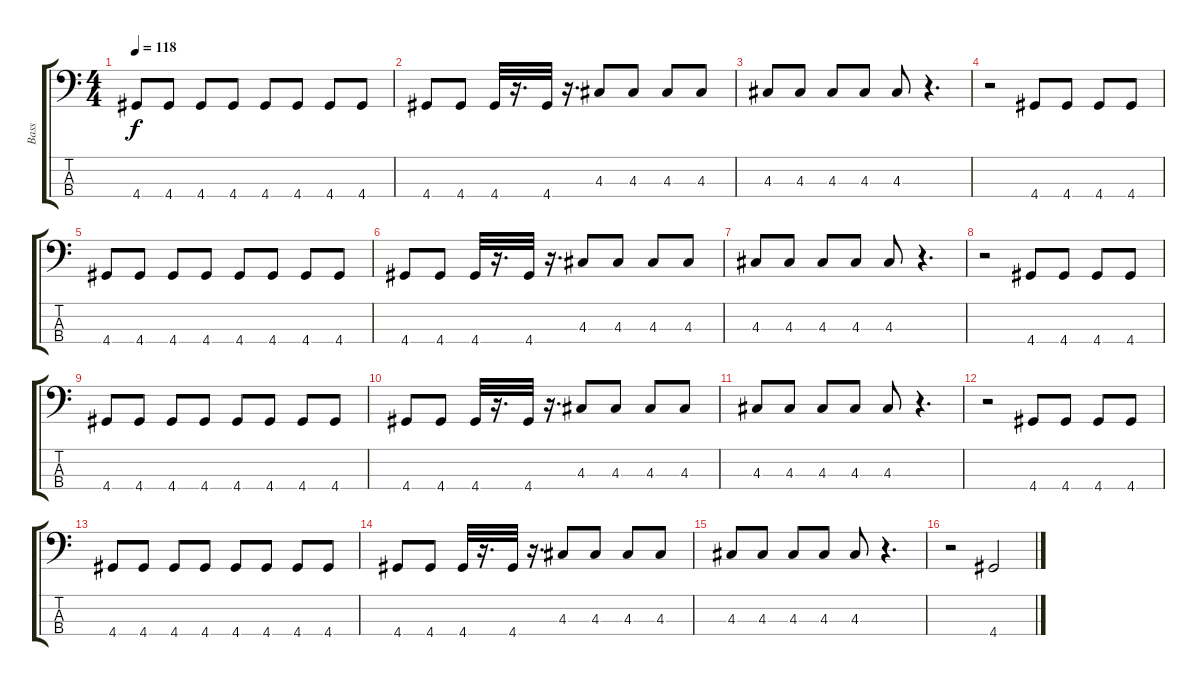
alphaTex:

\track ("Bass" "Bass") {instrument electricbassfinger}
\staff {score tabs}
\tuning (G2 D2 A1 E1) {hide}
\ts (4 4)
\tempo 118
\clef f4
\ks c
4.4.8{dy f} 4.4.8 4.4.8 4.4.8 4.4.8 4.4.8 4.4.8 4.4.8 |
4.4.8 4.4.8 4.4.32 r.16{d} 4.4.32 r.16{d} 4.3.8 4.3.8 4.3.8 4.3.8 |
4.3.8 4.3.8 4.3.8 4.3.8 4.3.8 r.4{d} |
r.2 4.4.8 4.4.8 4.4.8 4.4.8 |
4.4.8 4.4.8 4.4.8 4.4.8 4.4.8 4.4.8 4.4.8 4.4.8 |
4.4.8 4.4.8 4.4.32 r.16{d} 4.4.32 r.16{d} 4.3.8 4.3.8 4.3.8 4.3.8 |
4.3.8 4.3.8 4.3.8 4.3.8 4.3.8 r.4{d} |
r.2 4.4.8 4.4.8 4.4.8 4.4.8 |
4.4.8 4.4.8 4.4.8 4.4.8 4.4.8 4.4.8 4.4.8 4.4.8 |
4.4.8 4.4.8 4.4.32 r.16{d} 4.4.32 r.16{d} 4.3.8 4.3.8 4.3.8 4.3.8 |
4.3.8 4.3.8 4.3.8 4.3.8 4.3.8 r.4{d} |
r.2 4.4.8 4.4.8 4.4.8 4.4.8 |
4.4.8 4.4.8 4.4.8 4.4.8 4.4.8 4.4.8 4.4.8 4.4.8 |
4.4.8 4.4.8 4.4.32 r.16{d} 4.4.32 r.16{d} 4.3.8 4.3.8 4.3.8 4.3.8 |
4.3.8 4.3.8 4.3.8 4.3.8 4.3.8 r.4{d} |
r.2 4.4.2
